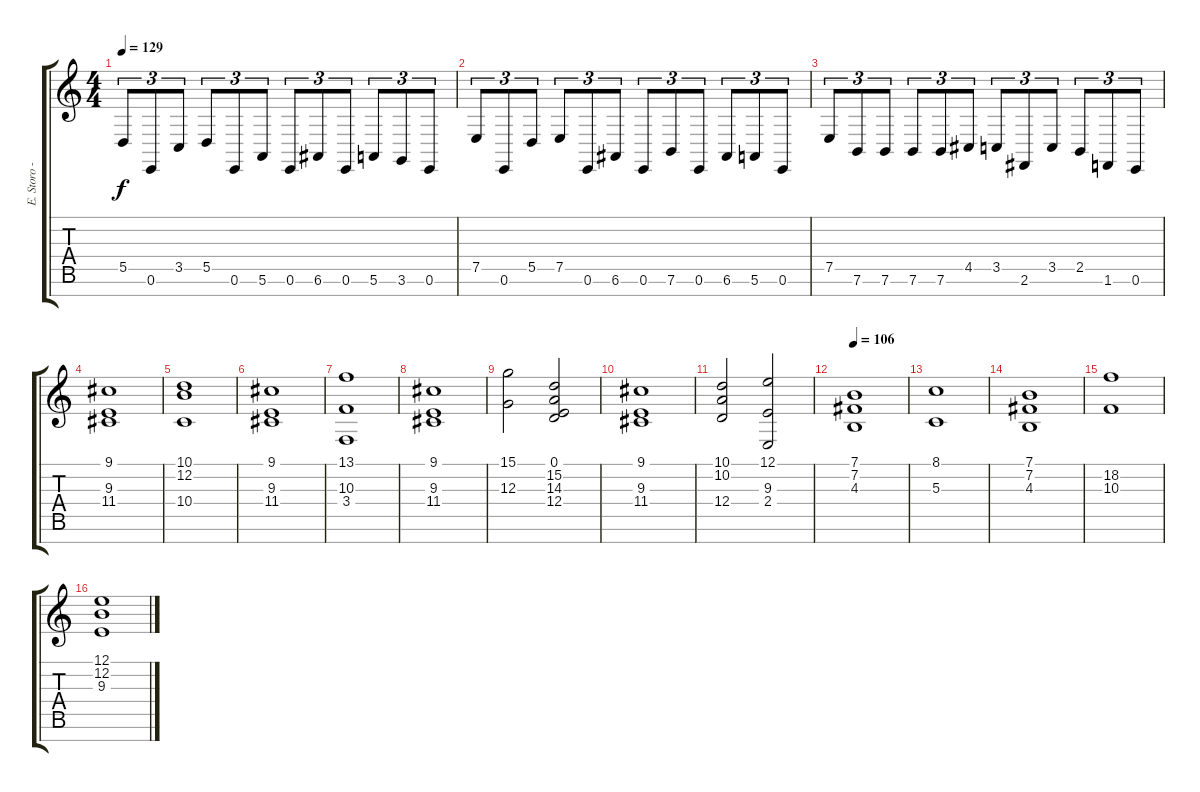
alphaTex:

\track ("E. Storo - Keyboard" "E. Storo -") {instrument percussiveorgan}
\staff {score tabs}
\tuning (E4 B3 G3 D3 A2 E2 B1) {hide}
\ts (4 4)
\tempo 129
\clef g2
\ks c
5.5.8{tu (3 2) dy f} 0.6.8{tu (3 2)} 3.5.8{tu (3 2)} 5.5.8{tu (3 2)} 0.6.8{tu (3 2)} 5.6.8{tu (3 2)} 0.6.8{tu (3 2)} 6.6.8{tu (3 2)} 0.6.8{tu (3 2)} 5.6.8{tu (3 2)} 3.6.8{tu (3 2)} 0.6.8{tu (3 2)} |
7.5.8{tu (3 2)} 0.6.8{tu (3 2)} 5.5.8{tu (3 2)} 7.5.8{tu (3 2)} 0.6.8{tu (3 2)} 6.6.8{tu (3 2)} 0.6.8{tu (3 2)} 7.6.8{tu (3 2)} 0.6.8{tu (3 2)} 6.6.8{tu (3 2)} 5.6.8{tu (3 2)} 0.6.8{tu (3 2)} |
7.5.8{tu (3 2)} 7.6.8{tu (3 2)} 7.6.8{tu (3 2)} 7.6.8{tu (3 2)} 7.6.8{tu (3 2)} 4.5.8{tu (3 2)} 3.5.8{tu (3 2)} 2.6.8{tu (3 2)} 3.5.8{tu (3 2)} 2.5.8{tu (3 2)} 1.6.8{tu (3 2)} 0.6.8{tu (3 2)} |
(9.1 9.3 11.4).1{volume 7 balance 8 instrument synthstrings1} |
(10.1 12.2 10.4).1 |
(9.1 9.3 11.4).1 |
(13.1 10.3 3.4).1 |
(9.1 9.3 11.4).1 |
(15.1 12.3).2 (0.1 15.2 14.3 12.4).2 |
(9.1 9.3 11.4).1 |
(10.1 10.2 12.4).2 (12.1 9.3 2.4).2 |
\tempo 106
(7.1 7.2 4.3).1{volume 5} |
(8.1 5.3).1 |
(7.1 7.2 4.3).1 |
(18.2 10.3).1 |
(12.1 12.2 9.3).1
